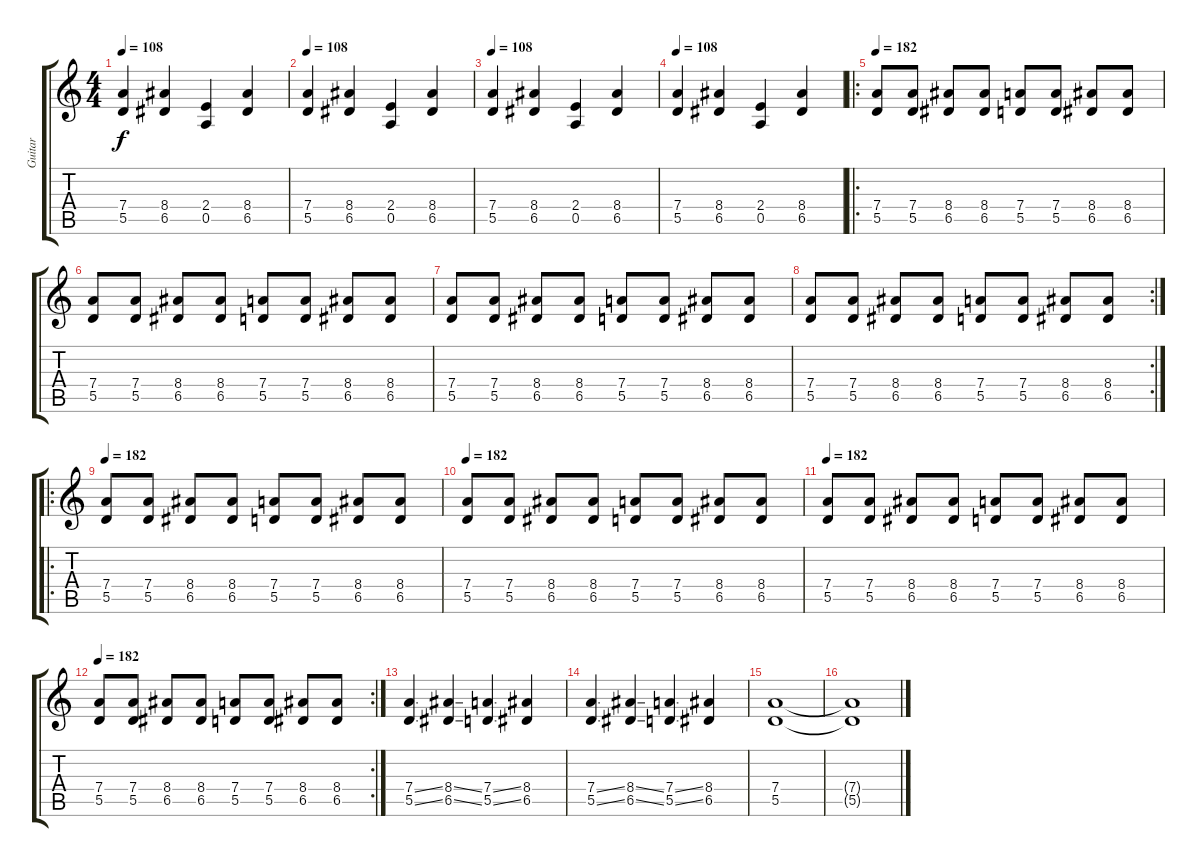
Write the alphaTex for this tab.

\track ("Guitar" "Guitar") {instrument overdrivenguitar}
\staff {score tabs}
\tuning (E4 B3 G3 D3 A2 E2) {hide}
\ts (4 4)
\tempo 108
\clef g2
\ks c
(7.4 5.5).4{dy f} (8.4 6.5).4 (2.4 0.5).4 (8.4 6.5).4 |
\tempo 108
(7.4 5.5).4 (8.4 6.5).4 (2.4 0.5).4 (8.4 6.5).4 |
\tempo 108
(7.4 5.5).4 (8.4 6.5).4 (2.4 0.5).4 (8.4 6.5).4 |
\tempo 108
(7.4 5.5).4 (8.4 6.5).4 (2.4 0.5).4 (8.4 6.5).4 |
\ro
\tempo 182
(7.4 5.5).8 (7.4 5.5).8 (8.4 6.5).8 (8.4 6.5).8 (7.4 5.5).8 (7.4 5.5).8 (8.4 6.5).8 (8.4 6.5).8 |
(7.4 5.5).8 (7.4 5.5).8 (8.4 6.5).8 (8.4 6.5).8 (7.4 5.5).8 (7.4 5.5).8 (8.4 6.5).8 (8.4 6.5).8 |
(7.4 5.5).8 (7.4 5.5).8 (8.4 6.5).8 (8.4 6.5).8 (7.4 5.5).8 (7.4 5.5).8 (8.4 6.5).8 (8.4 6.5).8 |
\rc 2
(7.4 5.5).8 (7.4 5.5).8 (8.4 6.5).8 (8.4 6.5).8 (7.4 5.5).8 (7.4 5.5).8 (8.4 6.5).8 (8.4 6.5).8 |
\ro
\tempo 182
(7.4 5.5).8 (7.4 5.5).8 (8.4 6.5).8 (8.4 6.5).8 (7.4 5.5).8 (7.4 5.5).8 (8.4 6.5).8 (8.4 6.5).8 |
\tempo 182
(7.4 5.5).8 (7.4 5.5).8 (8.4 6.5).8 (8.4 6.5).8 (7.4 5.5).8 (7.4 5.5).8 (8.4 6.5).8 (8.4 6.5).8 |
\tempo 182
(7.4 5.5).8 (7.4 5.5).8 (8.4 6.5).8 (8.4 6.5).8 (7.4 5.5).8 (7.4 5.5).8 (8.4 6.5).8 (8.4 6.5).8 |
\rc 2
\tempo 182
(7.4 5.5).8 (7.4 5.5).8 (8.4 6.5).8 (8.4 6.5).8 (7.4 5.5).8 (7.4 5.5).8 (8.4 6.5).8 (8.4 6.5).8 |
(7.4{ss} 5.5{ss}).4 (8.4{ss} 6.5{ss}).4 (7.4{ss} 5.5{ss}).4 (8.4 6.5).4 |
(7.4{ss} 5.5{ss}).4 (8.4{ss} 6.5{ss}).4 (7.4{ss} 5.5{ss}).4 (8.4 6.5).4 |
(7.4 5.5).1 |
(7.4{t} 5.5{t}).1
